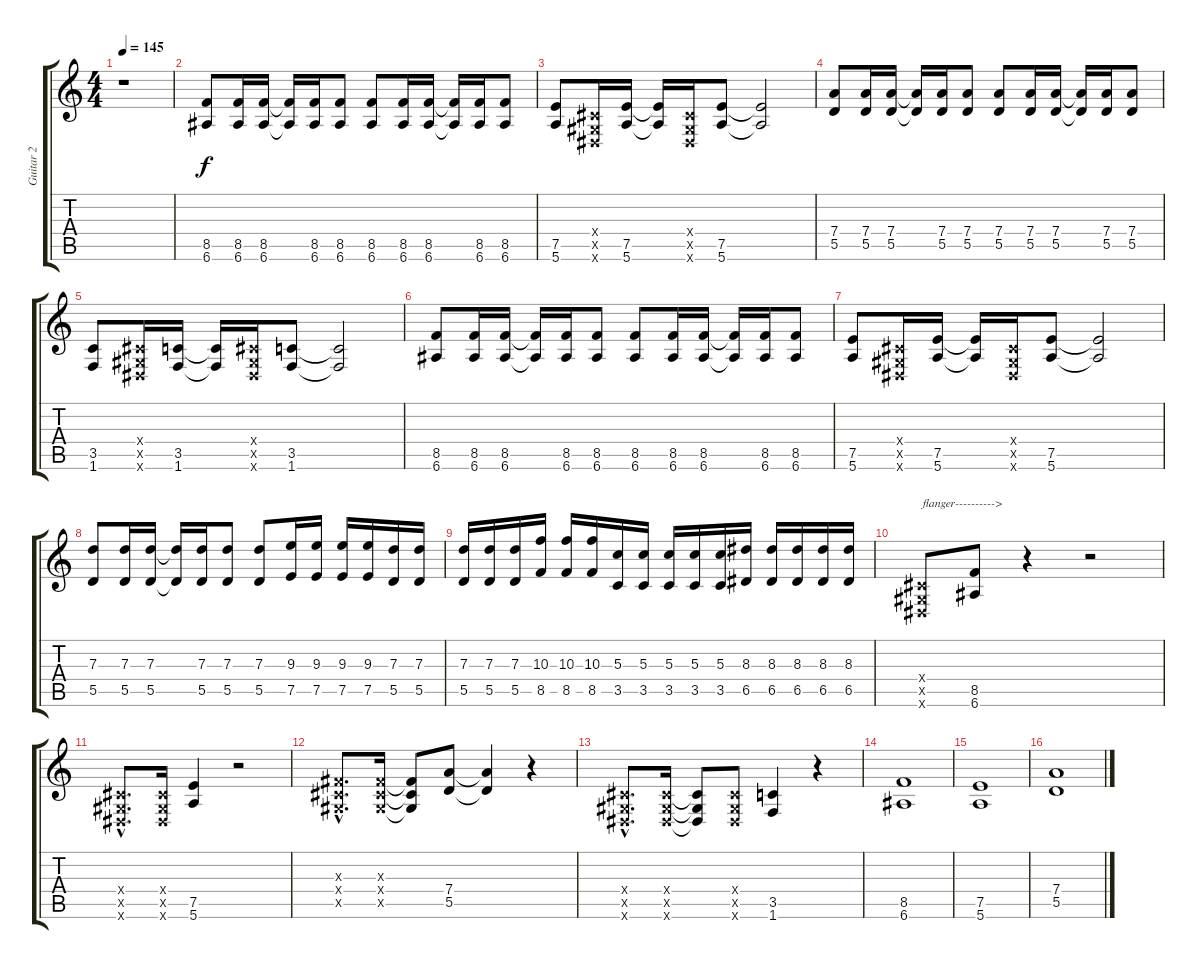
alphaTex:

\track ("Guitar 2" "Guitar 2") {instrument distortionguitar}
\staff {score tabs}
\tuning (E4 B3 G3 D3 A2 E2) {hide}
\ts (4 4)
\tempo 145
\clef g2
\ks c
r.1{dy f instrument distortionguitar} |
(8.5 6.6).8 (8.5 6.6).16 (8.5 6.6).16 (8.5{t} 6.6{t}).16 (8.5 6.6).16 (8.5 6.6).8 (8.5 6.6).8 (8.5 6.6).16 (8.5 6.6).16 (8.5{t} 6.6{t}).16 (8.5 6.6).16 (8.5 6.6).8 |
(7.5 5.6).8 (-1.4{x} -1.5{x} -1.6{x}).16 (7.5 5.6).16 (7.5{t} 5.6{t}).16 (-1.4{x} -1.5{x} -1.6{x}).16 (7.5 5.6).8 (7.5{t} 5.6{t}).2 |
(7.4 5.5).8 (7.4 5.5).16 (7.4 5.5).16 (7.4{t} 5.5{t}).16 (7.4 5.5).16 (7.4 5.5).8 (7.4 5.5).8 (7.4 5.5).16 (7.4 5.5).16 (7.4{t} 5.5{t}).16 (7.4 5.5).16 (7.4 5.5).8 |
(3.5 1.6).8 (-1.4{x} -1.5{x} -1.6{x}).16 (3.5 1.6).16 (3.5{t} 1.6{t}).16 (-1.4{x} -1.5{x} -1.6{x}).16 (3.5 1.6).8 (3.5{t} 1.6{t}).2 |
(8.5 6.6).8 (8.5 6.6).16 (8.5 6.6).16 (8.5{t} 6.6{t}).16 (8.5 6.6).16 (8.5 6.6).8 (8.5 6.6).8 (8.5 6.6).16 (8.5 6.6).16 (8.5{t} 6.6{t}).16 (8.5 6.6).16 (8.5 6.6).8 |
(7.5 5.6).8 (-1.4{x} -1.5{x} -1.6{x}).16 (7.5 5.6).16 (7.5{t} 5.6{t}).16 (-1.4{x} -1.5{x} -1.6{x}).16 (7.5 5.6).8 (7.5{t} 5.6{t}).2 |
(7.3 5.5).8 (7.3 5.5).16 (7.3 5.5).16 (7.3{t} 5.5{t}).16 (7.3 5.5).16 (7.3 5.5).8 (7.3 5.5).8 (9.3 7.5).16 (9.3 7.5).16 (9.3 7.5).16 (9.3 7.5).16 (7.3 5.5).16 (7.3 5.5).16 |
(7.3 5.5).16 (7.3 5.5).16 (7.3 5.5).16 (10.3 8.5).16 (10.3 8.5).16 (10.3 8.5).16 (5.3 3.5).16 (5.3 3.5).16 (5.3 3.5).16 (5.3 3.5).16 (5.3 3.5).16 (8.3 6.5).16 (8.3 6.5).16 (8.3 6.5).16 (8.3 6.5).16 (8.3 6.5).16 |
(-1.4{x} -1.5{x} -1.6{x}).8{txt "flanger---------->"} (8.5 6.6).8 r.4 r.2 |
(-1.4{hac x} -1.5{hac x} -1.6{hac x}).8{d} (-1.4{x} -1.5{x} -1.6{x}).16 (7.5 5.6).4 r.2 |
(-1.3{hac x} -1.4{hac x} -1.5{hac x}).8{d} (-1.3{x} -1.4{x} -1.5{x}).16 (-1.3{t} -1.4{t} -1.5{t}).8 (7.4 5.5).8 (7.4{t} 5.5{t}).4 r.4 |
(-1.4{hac x} -1.5{hac x} -1.6{hac x}).8{d} (-1.4{x} -1.5{x} -1.6{x}).16 (-1.4{t} -1.5{t} -1.6{t}).8 (-1.4{x} -1.5{x} -1.6{x}).8 (3.5 1.6).4 r.4 |
(8.5 6.6).1 |
(7.5 5.6).1 |
(7.4 5.5).1
